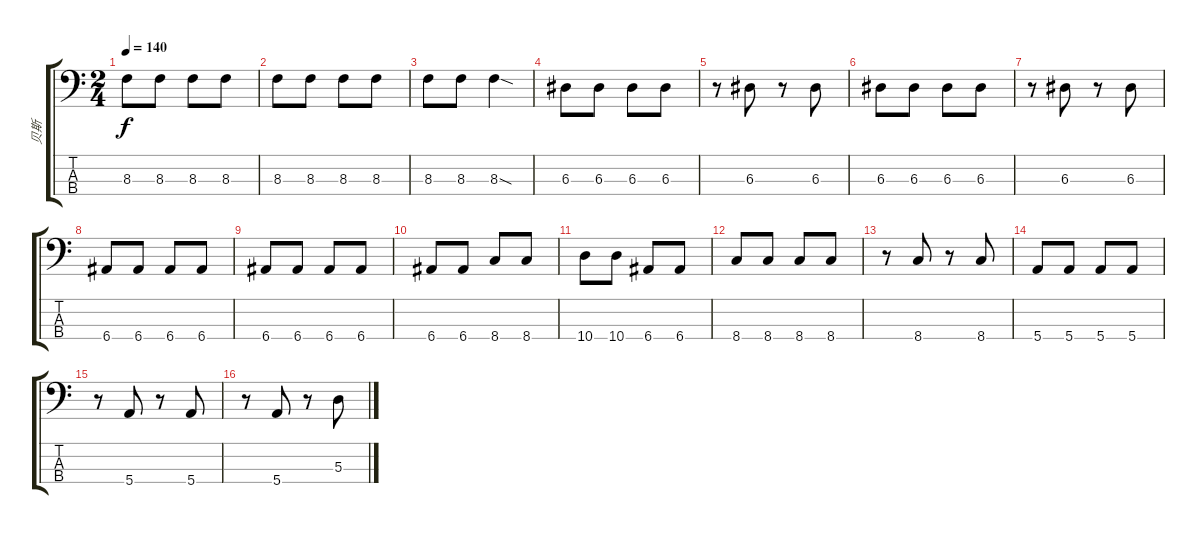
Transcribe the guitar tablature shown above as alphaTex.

\track ("贝斯" "贝斯") {instrument electricbassfinger}
\staff {score tabs}
\tuning (G2 D2 A1 E1) {hide}
\ts (2 4)
\tempo 140
\clef f4
\ks c
8.3.8{dy f} 8.3.8 8.3.8 8.3.8 |
8.3.8 8.3.8 8.3.8 8.3.8 |
8.3.8 8.3.8 8.3{sod}.4 |
6.3.8 6.3.8 6.3.8 6.3.8 |
r.8 6.3.8 r.8 6.3.8 |
6.3.8 6.3.8 6.3.8 6.3.8 |
r.8 6.3.8 r.8 6.3.8 |
6.4.8 6.4.8 6.4.8 6.4.8 |
6.4.8 6.4.8 6.4.8 6.4.8 |
6.4.8 6.4.8 8.4.8 8.4.8 |
10.4.8 10.4.8 6.4.8 6.4.8 |
8.4.8 8.4.8 8.4.8 8.4.8 |
r.8 8.4.8 r.8 8.4.8 |
5.4.8 5.4.8 5.4.8 5.4.8 |
r.8 5.4.8 r.8 5.4.8 |
r.8 5.4.8 r.8 5.3.8
